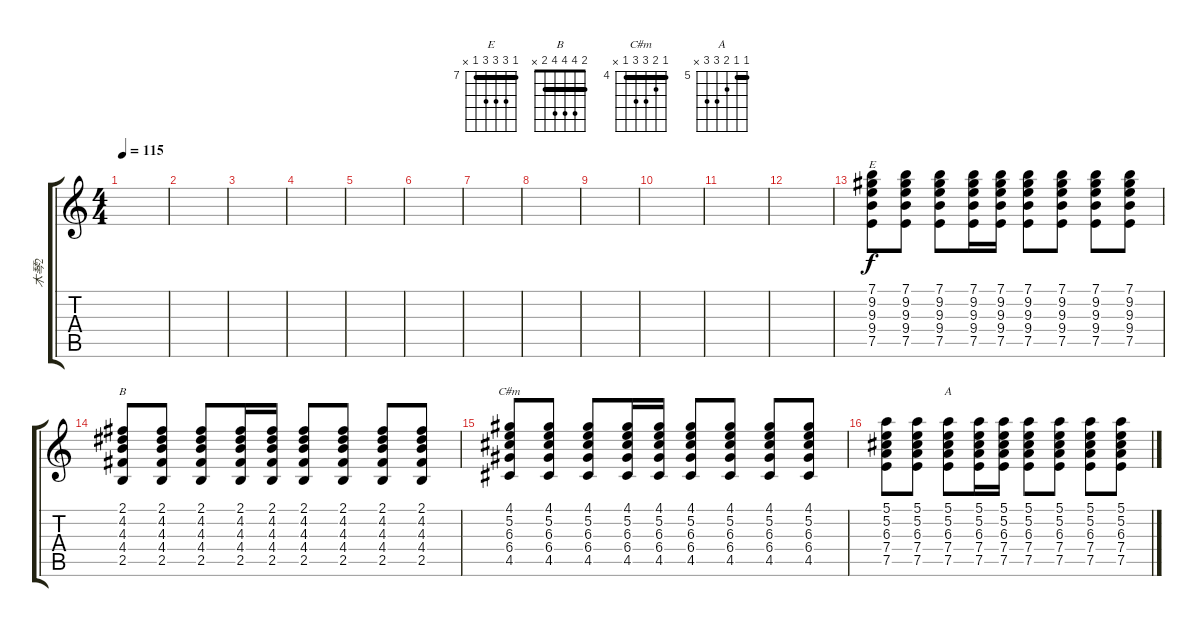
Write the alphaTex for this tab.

\track ("木琴2" "木琴2") {instrument overdrivenguitar}
\staff {score tabs}
\tuning (E4 B3 G3 D3 A2 E2) {hide}
\chord ("E" 7 9 9 9 7 x) {firstfret 7 barre 7}
\chord ("B" 2 4 4 4 2 x) {barre 2}
\chord ("C#m" 4 5 6 6 4 x) {firstfret 4 barre 4}
\chord ("A" 5 5 6 7 7 x) {firstfret 5 barre 5}
\ts (4 4)
\tempo 115
\clef g2
\ks c
|
|
|
|
|
|
|
|
|
|
|
|
(7.1 9.2 9.3 9.4 7.5).8{ch "E" volume 8} (7.1 9.2 9.3 9.4 7.5).8 (7.1 9.2 9.3 9.4 7.5).8 (7.1 9.2 9.3 9.4 7.5).16 (7.1 9.2 9.3 9.4 7.5).16 (7.1 9.2 9.3 9.4 7.5).8 (7.1 9.2 9.3 9.4 7.5).8 (7.1 9.2 9.3 9.4 7.5).8 (7.1 9.2 9.3 9.4 7.5).8 |
(2.1 4.2 4.3 4.4 2.5).8{ch "B"} (2.1 4.2 4.3 4.4 2.5).8 (2.1 4.2 4.3 4.4 2.5).8 (2.1 4.2 4.3 4.4 2.5).16 (2.1 4.2 4.3 4.4 2.5).16 (2.1 4.2 4.3 4.4 2.5).8 (2.1 4.2 4.3 4.4 2.5).8 (2.1 4.2 4.3 4.4 2.5).8 (2.1 4.2 4.3 4.4 2.5).8 |
(4.1 5.2 6.3 6.4 4.5).8{ch "C#m"} (4.1 5.2 6.3 6.4 4.5).8 (4.1 5.2 6.3 6.4 4.5).8 (4.1 5.2 6.3 6.4 4.5).16 (4.1 5.2 6.3 6.4 4.5).16 (4.1 5.2 6.3 6.4 4.5).8 (4.1 5.2 6.3 6.4 4.5).8 (4.1 5.2 6.3 6.4 4.5).8 (4.1 5.2 6.3 6.4 4.5).8 |
(5.1 5.2 6.3 7.4 7.5).8 (5.1 5.2 6.3 7.4 7.5).8 (5.1 5.2 6.3 7.4 7.5).8{ch "A"} (5.1 5.2 6.3 7.4 7.5).16 (5.1 5.2 6.3 7.4 7.5).16 (5.1 5.2 6.3 7.4 7.5).8 (5.1 5.2 6.3 7.4 7.5).8 (5.1 5.2 6.3 7.4 7.5).8 (5.1 5.2 6.3 7.4 7.5).8
